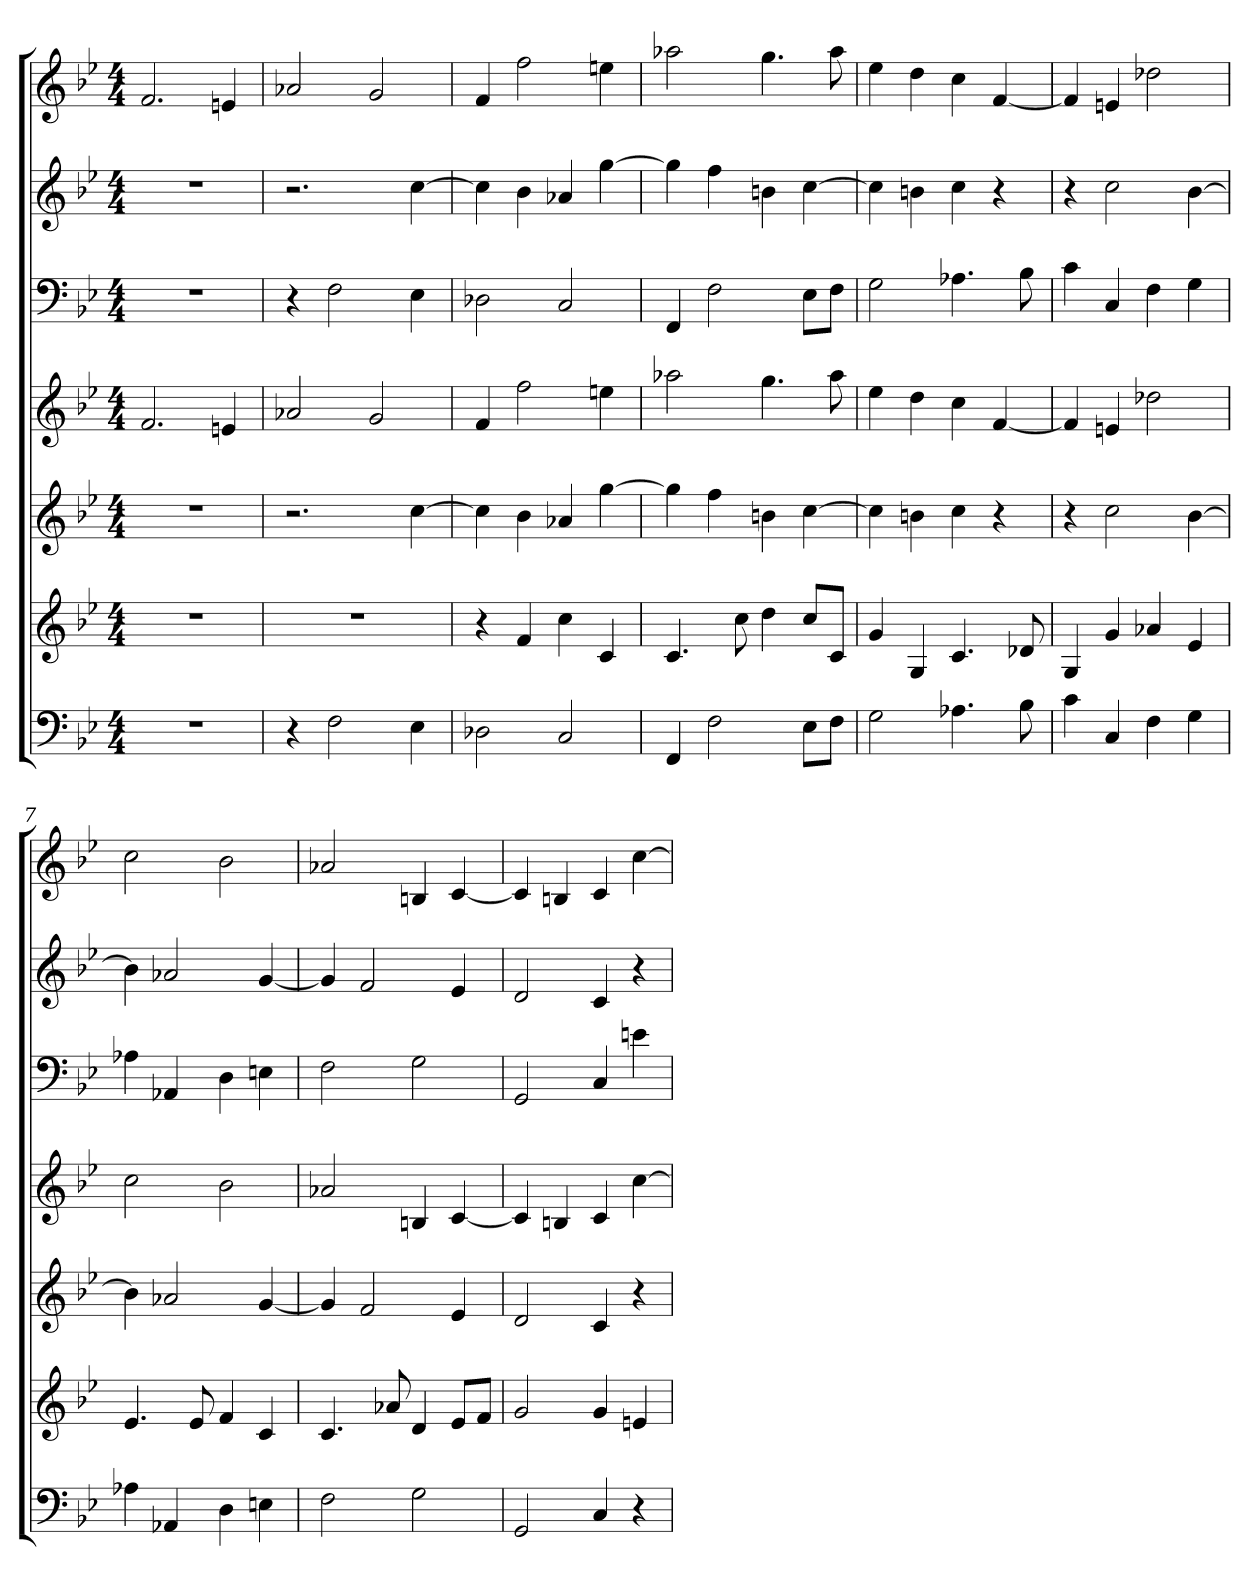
**kern	**kern	**kern	**kern	**kern	**kern	**kern
*part7	*part6	*part5	*part4	*part3	*part2	*part1
*staff7	*staff6	*staff5	*staff4	*staff3	*staff2	*staff1
*k[b-e-]	*k[b-e-]	*k[b-e-]	*k[b-e-]	*k[b-e-]	*k[b-e-]	*k[b-e-]
*B-:	*B-:	*B-:	*B-:	*B-:	*B-:	*B-:
*M4/4	*M4/4	*M4/4	*M4/4	*M4/4	*M4/4	*M4/4
=1	=1	=1	=1	=1	=1	=1
1r	1r	1r	2.f	1r	1r	2.f
.	.	.	4en	.	.	4en
=2	=2	=2	=2	=2	=2	=2
4r	1r	2.r	2a-X	4r	2.r	2a-X
2F	.	.	.	2F	.	.
.	.	.	2g	.	.	2g
4E-	.	[4cc	.	4E-	[4cc	.
=3	=3	=3	=3	=3	=3	=3
2D-X	4r	4cc]	4f	2D-X	4cc]	4f
.	4f	4b-	2ff	.	4b-	2ff
2C	4cc	4a-X	.	2C	4a-X	.
.	4c	[4gg	4een	.	[4gg	4een
=4	=4	=4	=4	=4	=4	=4
4FF	4.c	4gg]	2aa-X	4FF	4gg]	2aa-X
2F	.	4ff	.	2F	4ff	.
.	8cc	.	.	.	.	.
.	4dd	4bn	4.gg	.	4bn	4.gg
8E-L	8ccL	[4cc	.	8E-L	[4cc	.
8FJ	8cJ	.	8aa-	8FJ	.	8aa-
=5	=5	=5	=5	=5	=5	=5
2G	4g	4cc]	4ee-	2G	4cc]	4ee-
.	4G	4bn	4dd	.	4bn	4dd
4.A-X	4.c	4cc	4cc	4.A-X	4cc	4cc
.	.	4r	[4f	.	4r	[4f
8B-	8d-X	.	.	8B-	.	.
=6	=6	=6	=6	=6	=6	=6
4c	4G	4r	4f]	4c	4r	4f]
4C	4g	2cc	4en	4C	2cc	4en
4F	4a-X	.	2dd-X	4F	.	2dd-X
4G	4e-	[4b-	.	4G	[4b-	.
=7	=7	=7	=7	=7	=7	=7
4A-X	4.e-	4b-]	2cc	4A-X	4b-]	2cc
4AA-X	.	2a-X	.	4AA-X	2a-X	.
.	8e-	.	.	.	.	.
4D	4f	.	2b-	4D	.	2b-
4En	4c	[4g	.	4En	[4g	.
=8	=8	=8	=8	=8	=8	=8
2F	4.c	4g]	2a-X	2F	4g]	2a-X
.	.	2f	.	.	2f	.
.	8a-X	.	.	.	.	.
2G	4d	.	4Bn	2G	.	4Bn
.	8e-L	4e-	[4c	.	4e-	[4c
.	8fJ	.	.	.	.	.
=9	=9	=9	=9	=9	=9	=9
2GG	2g	2d	4c]	2GG	2d	4c]
.	.	.	4Bn	.	.	4Bn
4C	4g	4c	4c	4C	4c	4c
4r	4en	4r	[4cc	4en	4r	[4cc
=	=	=	=	=	=	=
*-	*-	*-	*-	*-	*-	*-
